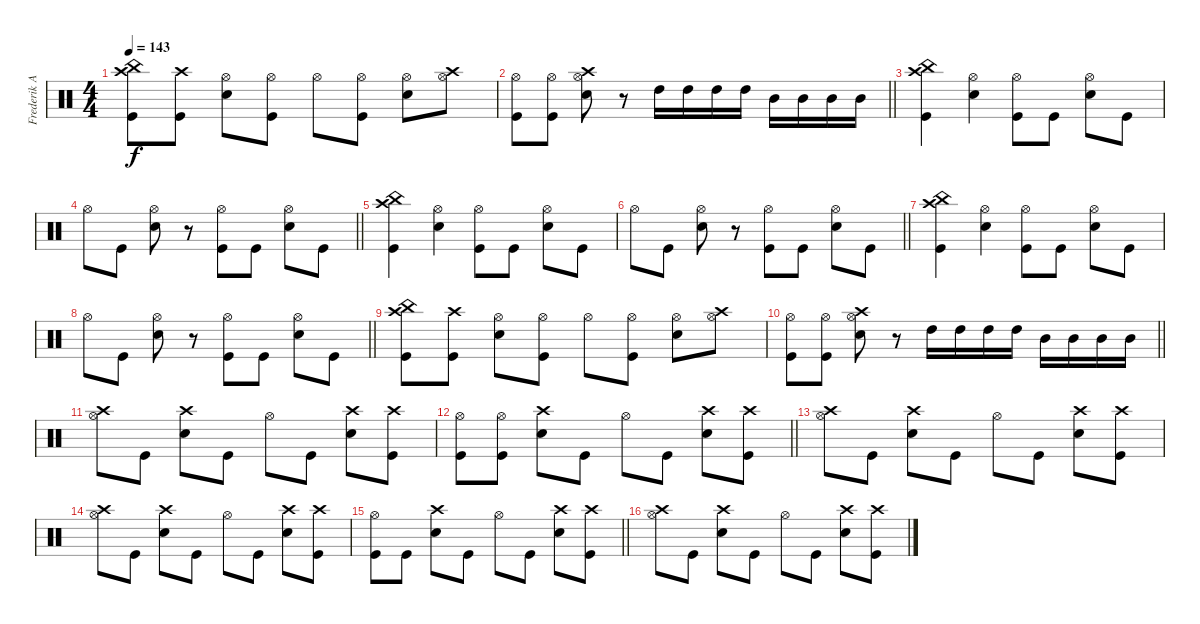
\track ("Frederik Andersson" "Frederik A") {instrument percussion}
\staff {score}
\articulation defaults
\ts (4 4)
\tempo 143
\clef neutral
\ks c
("China (hit)" "Crash high (hit)" "Kick (hit)").8{dy f} ("Crash high (hit)" "Kick (hit)").8 ("Hi-Hat (open)" "Snare (hit) 2").8 ("Hi-Hat (open)" "Kick (hit)").8 "Hi-Hat (open)".8 ("Hi-Hat (open)" "Kick (hit)").8 ("Hi-Hat (open)" "Snare (hit) 2").8 ("Crash high (hit)" "Hi-Hat (open)").8 |
\barLineRight lightlight
("Hi-Hat (open)" "Kick (hit)").8 ("Hi-Hat (open)" "Kick (hit)").8 ("Crash high (hit)" "Hi-Hat (open)" "Snare (hit) 2").8 r.8 "High Tom (hit)".16 "High Tom (hit)".16 "High Tom (hit)".16 "High Tom (hit)".16 "Mid Tom (hit)".16 "Mid Tom (hit)".16 "Mid Tom (hit)".16 "Mid Tom (hit)".16 |
("China (hit)" "Crash high (hit)" "Kick (hit)").4 ("Hi-Hat (open)" "Snare (hit) 2").4 ("Hi-Hat (open)" "Kick (hit)").8 "Kick (hit)".8 ("Hi-Hat (open)" "Snare (hit) 2").8 "Kick (hit)".8 |
\barLineRight lightlight "Hi-Hat (open)".8 "Kick (hit)".8
("Hi-Hat (open)" "Snare (hit) 2").8 r.8 ("Hi-Hat (open)" "Kick (hit)").8 "Kick (hit)".8 ("Hi-Hat (open)" "Snare (hit) 2").8 "Kick (hit)".8 |
("China (hit)" "Crash high (hit)" "Kick (hit)").4 ("Hi-Hat (open)" "Snare (hit) 2").4 ("Hi-Hat (open)" "Kick (hit)").8 "Kick (hit)".8 ("Hi-Hat (open)" "Snare (hit) 2").8 "Kick (hit)".8 |
\barLineRight lightlight "Hi-Hat (open)".8 "Kick (hit)".8
("Hi-Hat (open)" "Snare (hit) 2").8 r.8 ("Hi-Hat (open)" "Kick (hit)").8 "Kick (hit)".8 ("Hi-Hat (open)" "Snare (hit) 2").8 "Kick (hit)".8 |
("China (hit)" "Crash high (hit)" "Kick (hit)").4 ("Hi-Hat (open)" "Snare (hit) 2").4 ("Hi-Hat (open)" "Kick (hit)").8 "Kick (hit)".8 ("Hi-Hat (open)" "Snare (hit) 2").8 "Kick (hit)".8 |
\barLineRight lightlight "Hi-Hat (open)".8 "Kick (hit)".8
("Hi-Hat (open)" "Snare (hit) 2").8 r.8 ("Hi-Hat (open)" "Kick (hit)").8 "Kick (hit)".8 ("Hi-Hat (open)" "Snare (hit) 2").8 "Kick (hit)".8 |
("China (hit)" "Crash high (hit)" "Kick (hit)").8 ("Crash high (hit)" "Kick (hit)").8 ("Hi-Hat (open)" "Snare (hit) 2").8 ("Hi-Hat (open)" "Kick (hit)").8 "Hi-Hat (open)".8 ("Hi-Hat (open)" "Kick (hit)").8 ("Hi-Hat (open)" "Snare (hit) 2").8 ("Crash high (hit)" "Hi-Hat (open)").8 |
\barLineRight lightlight
("Hi-Hat (open)" "Kick (hit)").8 ("Hi-Hat (open)" "Kick (hit)").8 ("Crash high (hit)" "Hi-Hat (open)" "Snare (hit) 2").8 r.8 "High Tom (hit)".16 "High Tom (hit)".16 "High Tom (hit)".16 "High Tom (hit)".16 "Mid Tom (hit)".16 "Mid Tom (hit)".16 "Mid Tom (hit)".16 "Mid Tom (hit)".16 |
("Crash high (hit)" "Hi-Hat (open)").8 "Kick (hit)".8 ("Crash high (hit)" "Snare (hit) 2").8 "Kick (hit)".8 "Hi-Hat (open)".8 "Kick (hit)".8 ("Crash high (hit)" "Snare (hit) 2").8 ("Crash high (hit)" "Kick (hit)").8 |
\barLineRight lightlight
("Hi-Hat (open)" "Kick (hit)").8 ("Hi-Hat (open)" "Kick (hit)").8 ("Crash high (hit)" "Snare (hit) 2").8 "Kick (hit)".8 "Hi-Hat (open)".8 "Kick (hit)".8 ("Crash high (hit)" "Snare (hit) 2").8 ("Crash high (hit)" "Kick (hit)").8 |
("Crash high (hit)" "Hi-Hat (open)").8 "Kick (hit)".8 ("Crash high (hit)" "Snare (hit) 2").8 "Kick (hit)".8 "Hi-Hat (open)".8 "Kick (hit)".8 ("Crash high (hit)" "Snare (hit) 2").8 ("Crash high (hit)" "Kick (hit)").8 |
("Crash high (hit)" "Hi-Hat (open)").8 "Kick (hit)".8 ("Crash high (hit)" "Snare (hit) 2").8 "Kick (hit)".8 "Hi-Hat (open)".8 "Kick (hit)".8 ("Crash high (hit)" "Snare (hit) 2").8 ("Crash high (hit)" "Kick (hit)").8 |
\barLineRight lightlight
("Hi-Hat (open)" "Kick (hit)").8 "Kick (hit)".8 ("Crash high (hit)" "Snare (hit) 2").8 "Kick (hit)".8 "Hi-Hat (open)".8 "Kick (hit)".8 ("Crash high (hit)" "Snare (hit) 2").8 ("Crash high (hit)" "Kick (hit)").8 |
("Crash high (hit)" "Hi-Hat (open)").8 "Kick (hit)".8 ("Crash high (hit)" "Snare (hit) 2").8 "Kick (hit)".8 "Hi-Hat (open)".8 "Kick (hit)".8 ("Crash high (hit)" "Snare (hit) 2").8 ("Crash high (hit)" "Kick (hit)").8
